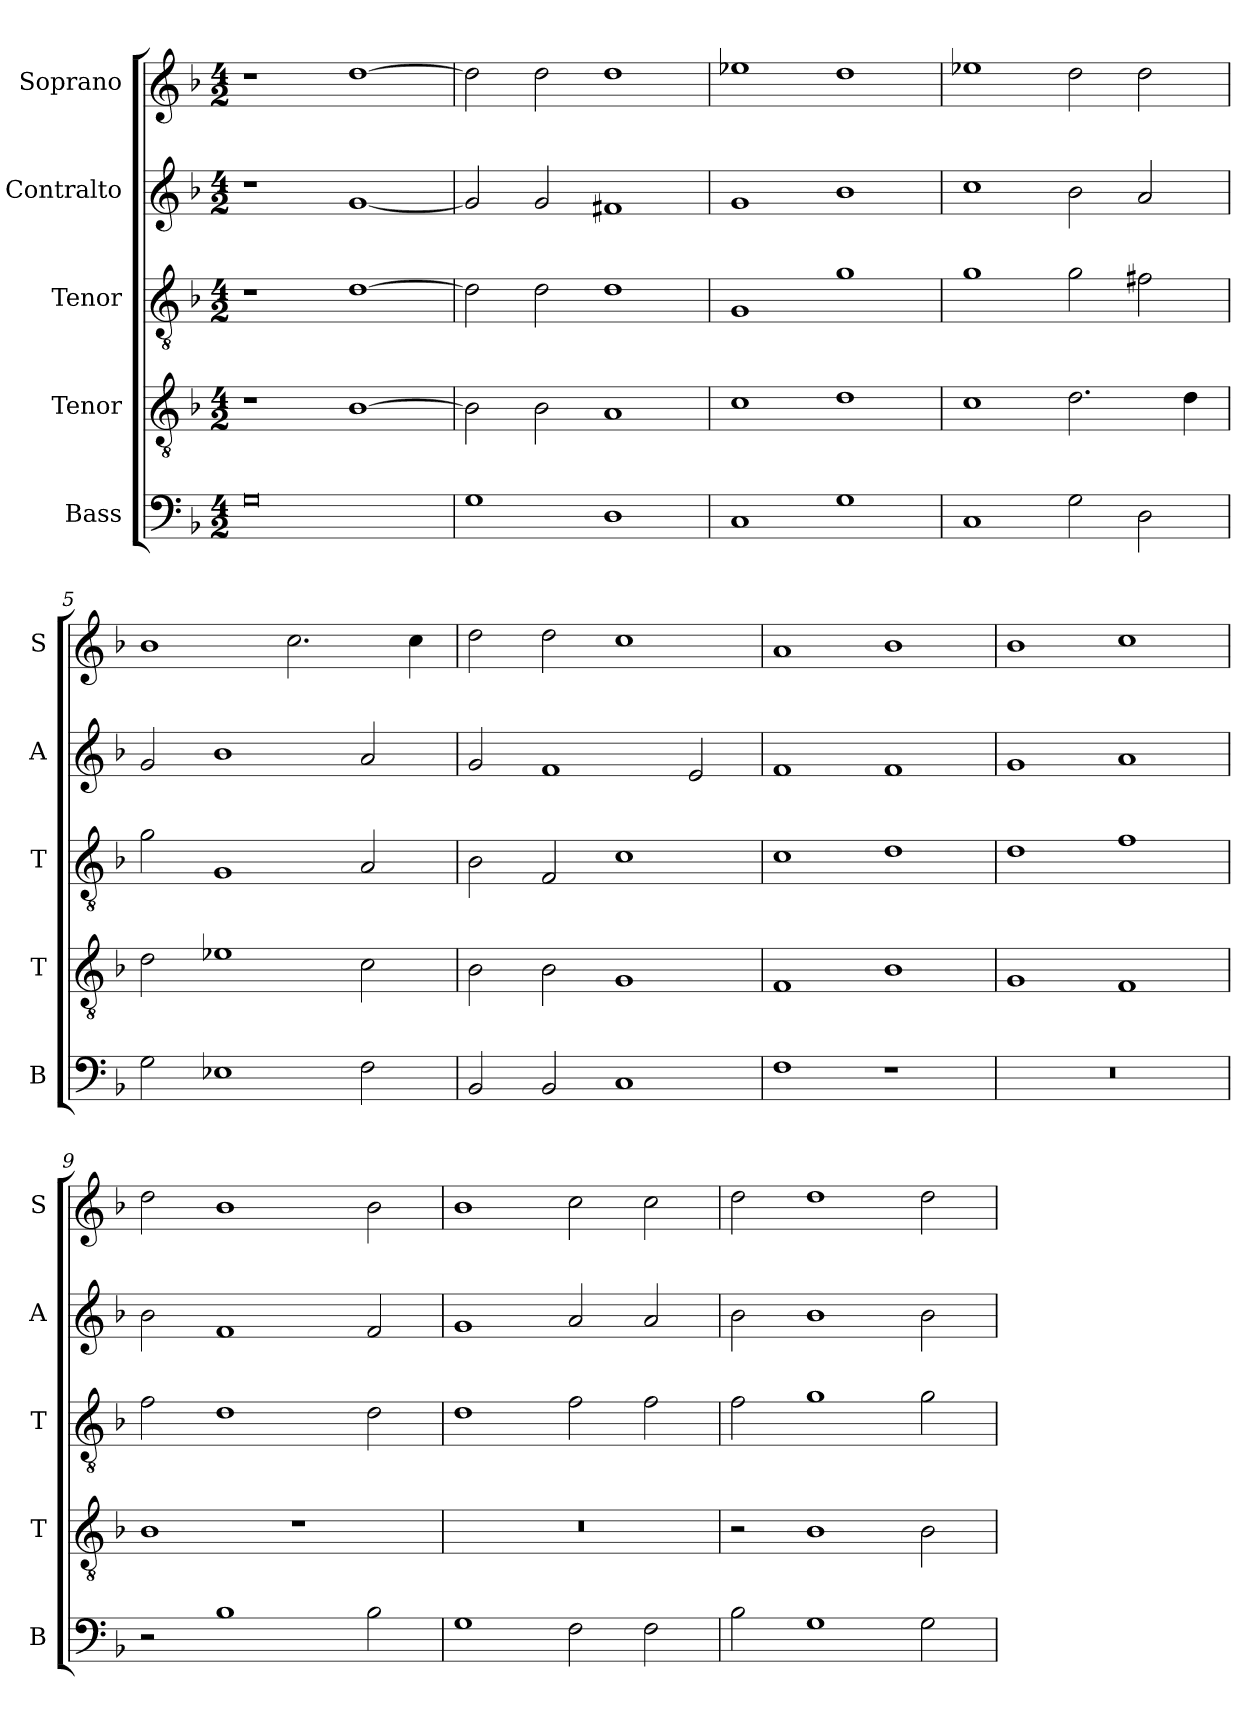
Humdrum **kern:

**kern	**kern	**kern	**kern	**kern
*part5	*part4	*part3	*part2	*part1
*staff5	*staff4	*staff3	*staff2	*staff1
*I"Bass	*I"Tenor	*I"Tenor	*I"Contralto	*I"Soprano
*I'B	*I'T	*I'T	*I'A	*I'S
*clefF4	*clefGv2	*clefGv2	*clefG2	*clefG2
*k[b-]	*k[b-]	*k[b-]	*k[b-]	*k[b-]
*G:dor	*G:dor	*G:dor	*G:dor	*G:dor
*M4/2	*M4/2	*M4/2	*M4/2	*M4/2
=1	=1	=1	=1	=1
0G	1r	1r	1r	1r
.	[1B-	[1d	[1g	[1dd
=2	=2	=2	=2	=2
1G	2B-]	2d]	2g]	2dd]
.	2B-	2d	2g	2dd
1D	1A	1d	1f#X	1dd
=3	=3	=3	=3	=3
1C	1c	1G	1g	1ee-X
1G	1d	1g	1b-	1dd
=4	=4	=4	=4	=4
1C	1c	1g	1cc	1ee-X
2G	2.d	2g	2b-	2dd
2D	.	2f#X	2a	2dd
.	4d	.	.	.
=5	=5	=5	=5	=5
2G	2d	2g	2g	1b-
1E-X	1e-X	1G	1b-	.
.	.	.	.	2.cc
2F	2c	2A	2a	.
.	.	.	.	4cc
=6	=6	=6	=6	=6
2BB-	2B-	2B-	2g	2dd
2BB-	2B-	2F	1f	2dd
1C	1G	1c	.	1cc
.	.	.	2e	.
=7	=7	=7	=7	=7
1F	1F	1c	1f	1a
1r	1B-	1d	1f	1b-
=8	=8	=8	=8	=8
0r	1G	1d	1g	1b-
.	1F	1f	1a	1cc
=9	=9	=9	=9	=9
2r	1B-	2f	2b-	2dd
1B-	.	1d	1f	1b-
.	1r	.	.	.
2B-	.	2d	2f	2b-
=10	=10	=10	=10	=10
1G	0r	1d	1g	1b-
2F	.	2f	2a	2cc
2F	.	2f	2a	2cc
=11	=11	=11	=11	=11
2B-	2r	2f	2b-	2dd
1G	1B-	1g	1b-	1dd
2G	2B-	2g	2b-	2dd
=	=	=	=	=
*-	*-	*-	*-	*-
